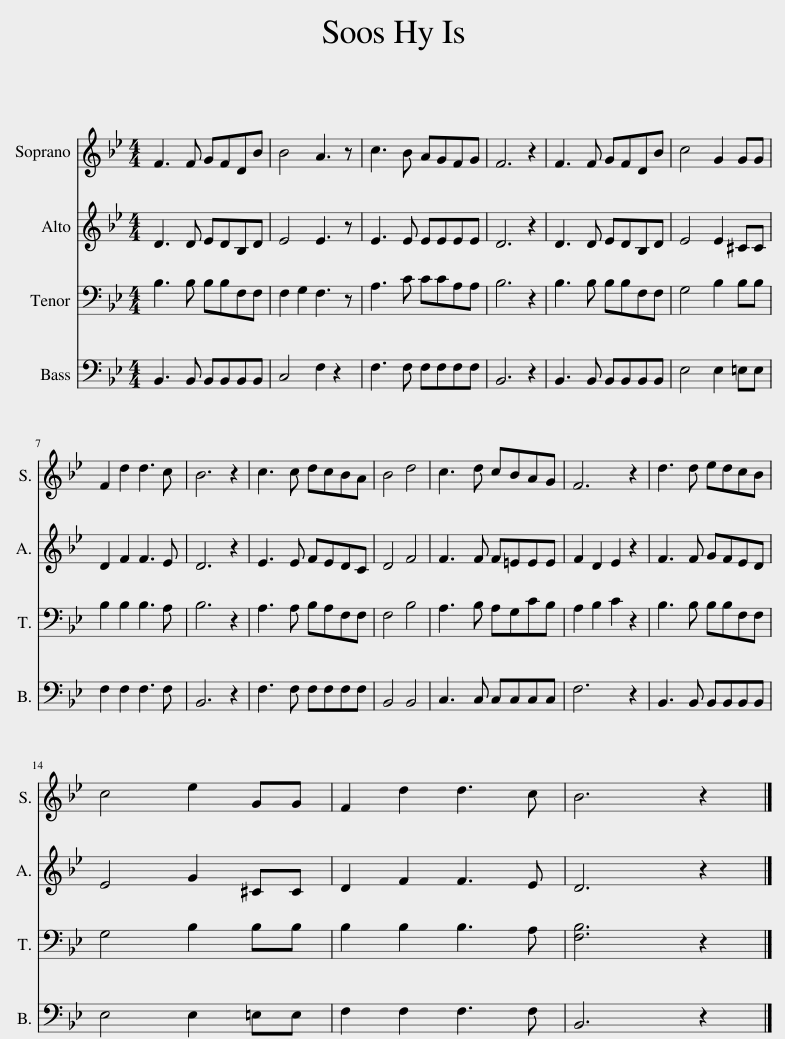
X:1
%%score 1 2 3 4
L:1/8
M:4/4
I:linebreak $
K:Bb
V:1 treble
V:2 treble
V:3 bass
V:4 bass
V:1
 F3 F GFDB | B4 A3 z | c3 B AGFG | F6 z2 | F3 F GFDB | %5
 c4 G2 GG |$ F2 d2 d3 c | B6 z2 | c3 c dcBA | B4 d4 | %10
 c3 d cBAG | F6 z2 | d3 d edcB |$ c4 e2 GG | F2 d2 d3 c | %15
 B6 z2 |] %16
V:2
 D3 D EDB,D | E4 E3 z | E3 E EEEE | D6 z2 | D3 D EDB,D | %5
 E4 E2 ^CC |$ D2 F2 F3 E | D6 z2 | E3 E FEDC | D4 F4 | %10
 F3 F F=EEE | F2 D2 E2 z2 | F3 F GFED |$ E4 G2 ^CC | D2 F2 F3 E | %15
 D6 z2 |] %16
V:3
 B,3 B, B,B,F,F, | F,2 G,2 F,3 z | A,3 C CCA,A, | B,6 z2 | B,3 B, B,B,F,F, | %5
 G,4 B,2 B,B, |$ B,2 B,2 B,3 A, | B,6 z2 | A,3 A, B,A,F,F, | F,4 B,4 | %10
 A,3 B, A,G,CB, | A,2 B,2 C2 z2 | B,3 B, B,B,F,F, |$ G,4 B,2 B,B, | B,2 B,2 B,3 A, | %15
 [F,B,]6 z2 |] %16
V:4
 B,,3 B,, B,,B,,B,,B,, | C,4 F,2 z2 | F,3 F, F,F,F,F, | B,,6 z2 | B,,3 B,, B,,B,,B,,B,, | %5
 E,4 E,2 =E,E, |$ F,2 F,2 F,3 F, | B,,6 z2 | F,3 F, F,F,F,F, | B,,4 B,,4 | %10
 C,3 C, C,C,C,C, | F,6 z2 | B,,3 B,, B,,B,,B,,B,, |$ E,4 E,2 =E,E, | F,2 F,2 F,3 F, | %15
 B,,6 z2 |] %16
